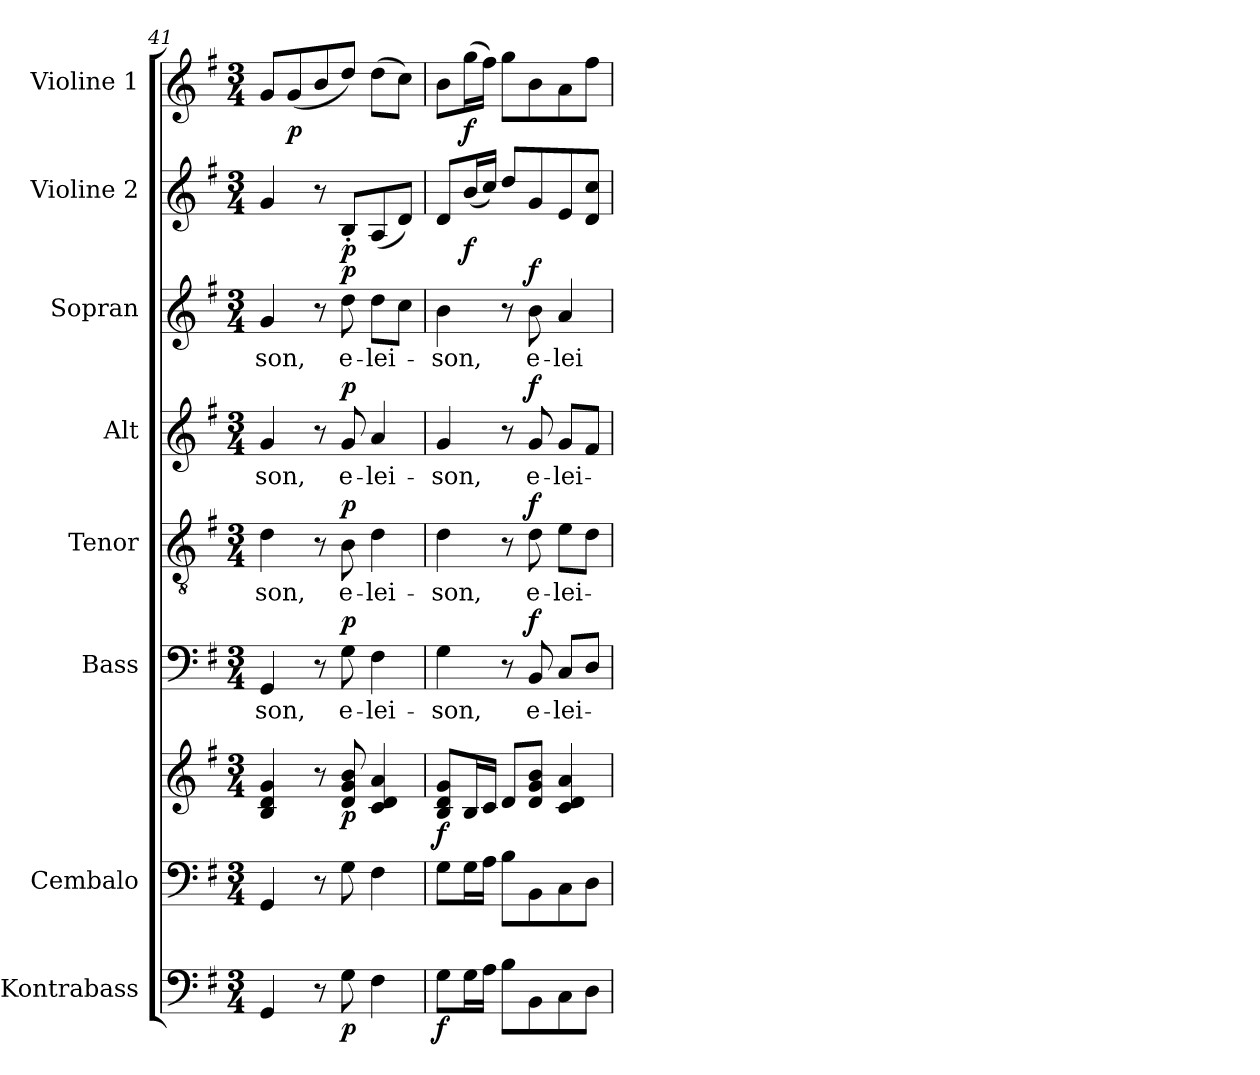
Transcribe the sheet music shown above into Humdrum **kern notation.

**kern	**dynam	**kern	**kern	**dynam	**kern	**text	**dynam	**kern	**text	**dynam	**kern	**text	**dynam	**kern	**text	**dynam	**kern	**dynam	**kern	**dynam
*part8	*part8	*part7	*part7	*part7	*part6	*part6	*part6	*part5	*part5	*part5	*part4	*part4	*part4	*part3	*part3	*part3	*part2	*part2	*part1	*part1
*staff9	*staff9	*staff8	*staff7	*staff7/8	*staff6	*staff6	*staff6	*staff5	*staff5	*staff5	*staff4	*staff4	*staff4	*staff3	*staff3	*staff3	*staff2	*staff2	*staff1	*staff1
*I"Kontrabass	*	*I"Cembalo	*	*	*I"Bass	*	*	*I"Tenor	*	*	*I"Alt	*	*	*I"Sopran	*	*	*I"Violine 2	*	*I"Violine 1	*
*I'Kb.	*	*I'Cemb.	*	*	*I'B.	*	*	*I'T.	*	*	*I'A.	*	*	*I'S.	*	*	*I'Vl. 2	*	*I'Vl. 1	*
*clefF4	*	*clefF4	*clefG2	*	*clefF4	*	*	*clefGv2	*	*	*clefG2	*	*	*clefG2	*	*	*clefG2	*	*clefG2	*
*ITrd7c12	*	*	*	*	*	*	*	*	*	*	*	*	*	*	*	*	*	*	*	*
*k[f#]	*	*k[f#]	*k[f#]	*	*k[f#]	*	*	*k[f#]	*	*	*k[f#]	*	*	*k[f#]	*	*	*k[f#]	*	*k[f#]	*
*G:	*	*G:	*G:	*	*G:	*	*	*G:	*	*	*G:	*	*	*G:	*	*	*G:	*	*G:	*
*M3/4	*	*M3/4	*M3/4	*	*M3/4	*	*	*M3/4	*	*	*M3/4	*	*	*M3/4	*	*	*M3/4	*	*M3/4	*
=41	=41	=41	=41	=41	=41	=41	=41	=41	=41	=41	=41	=41	=41	=41	=41	=41	=41	=41	=41	=41
!	!	!	!	!	!	!LO:LY:b	!	!	!LO:LY:b	!	!	!LO:LY:b	!	!	!LO:LY:b	!	!	!	!	!
4GGG/	.	4GG/	4B/ 4d/ 4g/	.	4GG/	-son,	.	4d\	-son,	.	4g/	-son,	.	4g/	-son,	.	4g/	.	8g/L	.
!	!	!	!	!	!	!	!	!	!	!	!	!	!	!	!	!	!	!	!	!LO:DY:b
.	.	.	.	.	.	.	.	.	.	.	.	.	.	.	.	.	.	.	(<8g/	p
8r	.	8r	8r	.	8r	.	.	8r	.	.	8r	.	.	8r	.	.	8r	.	8b/	.
!	!LO:DY:b	!	!	!LO:DY:b	!	!LO:LY:b	!LO:DY:a	!	!LO:LY:b	!LO:DY:a	!	!LO:LY:b	!LO:DY:a	!	!LO:LY:b	!LO:DY:a	!	!LO:DY:b	!	!
8GG\	p	8G\	8d/ 8g/ 8b/	p	8G\	e-	p	8B\	e-	p	8g/	e-	p	8dd\	e-	p	8B'</L	p	8dd/J)	.
!	!	!	!	!	!	!LO:LY:b	!	!	!LO:LY:b	!	!	!LO:LY:b	!	!	!LO:LY:b	!	!	!	!	!
4FF#\	.	4F#\	4c/ 4d/ 4a/	.	4F#\	-lei-	.	4d\	-lei-	.	4a/	-lei-	.	8dd\L	-lei-	.	(<8A/	.	(>8dd\L	.
.	.	.	.	.	.	.	.	.	.	.	.	.	.	8cc\J	.	.	8d/J)	.	8cc\J)	.
=42	=42	=42	=42	=42	=42	=42	=42	=42	=42	=42	=42	=42	=42	=42	=42	=42	=42	=42	=42	=42
!	!LO:DY:b	!	!	!LO:DY:b	!	!LO:LY:b	!	!	!LO:LY:b	!	!	!LO:LY:b	!	!	!LO:LY:b	!	!	!	!	!
8GG\L	f	8G\L	8B/ 8d/ 8g/L	f	4G\	-son,	.	4d\	-son,	.	4g/	-son,	.	4b\	-son,	.	8d/L	.	8b\L	.
!	!	!	!	!	!	!	!	!	!	!	!	!	!	!	!	!	!	!LO:DY:b	!	!LO:DY:b
16GG\L	.	16G\L	16B/L	.	.	.	.	.	.	.	.	.	.	.	.	.	(<16b/L	f	(>16gg\L	f
16AA\JJ	.	16A\JJ	16c/JJ	.	.	.	.	.	.	.	.	.	.	.	.	.	16cc/JJ)	.	16ff#\JJ)	.
8BB\L	.	8B\L	8d/L	.	8r	.	.	8r	.	.	8r	.	.	8r	.	.	8dd/L	.	8gg\L	.
!	!	!	!	!	!	!LO:LY:b	!LO:DY:a	!	!LO:LY:b	!LO:DY:a	!	!LO:LY:b	!LO:DY:a	!	!LO:LY:b	!LO:DY:a	!	!	!	!
8BBB\	.	8BB\	8d/ 8g/ 8b/J	.	8BB/	e-	f	8d\	e-	f	8g/	e-	f	8b\	e-	f	8g/	.	8b\	.
!	!	!	!	!	!	!LO:LY:b	!	!	!LO:LY:b	!	!	!LO:LY:b	!	!	!LO:LY:b	!	!	!	!	!
8CC\	.	8C\	4c/ 4d/ 4a/	.	8C/L	-lei-	.	8e\L	-lei-	.	8g/L	-lei-	.	4a/	-lei-	.	8e/	.	8a\	.
8DD\J	.	8D\J	.	.	8D/J	.	.	8d\J	.	.	8f#/J	.	.	.	.	.	8d/ 8cc/J	.	8ff#\J	.
=	=	=	=	=	=	=	=	=	=	=	=	=	=	=	=	=	=	=	=	=
*-	*-	*-	*-	*-	*-	*-	*-	*-	*-	*-	*-	*-	*-	*-	*-	*-	*-	*-	*-	*-
